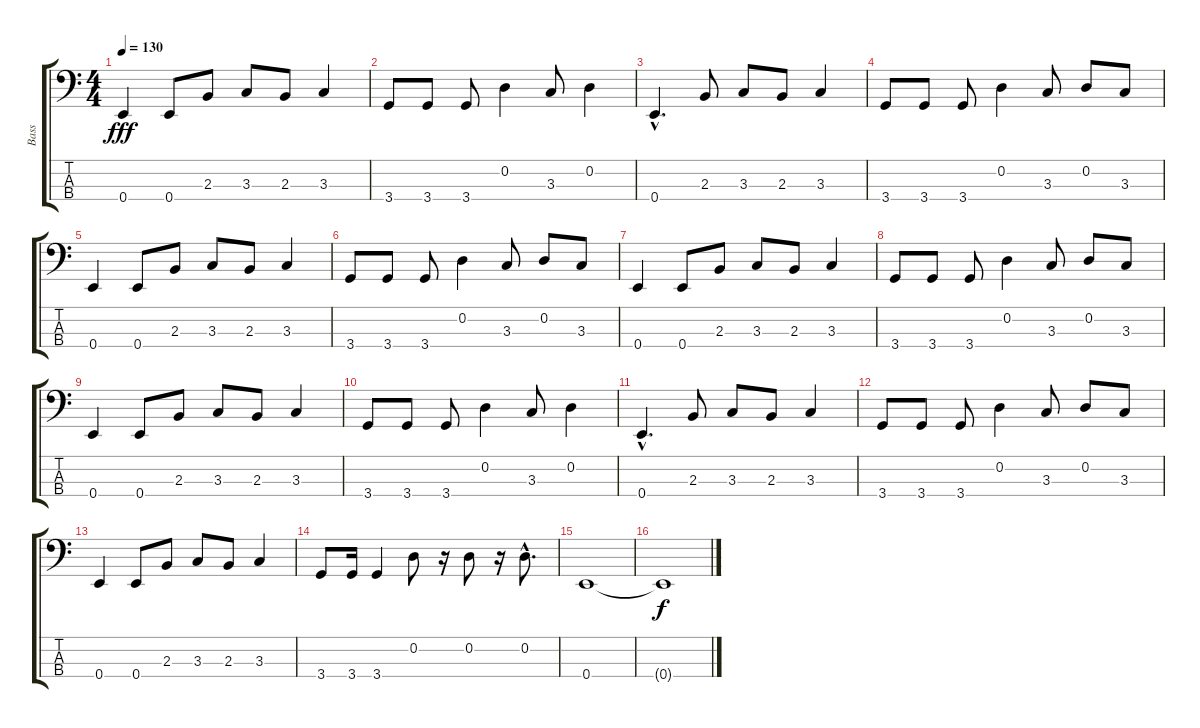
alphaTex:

\track ("Bass" "Bass") {instrument electricbassfinger}
\staff {score tabs}
\tuning (G2 D2 A1 E1) {hide}
\ts (4 4)
\tempo 130
\clef f4
\ks c
0.4.4{dy fff} 0.4.8 2.3.8 3.3.8 2.3.8 3.3.4 |
3.4.8 3.4.8 3.4.8 0.2.4 3.3.8 0.2.4 |
0.4{hac}.4{d} 2.3.8 3.3.8 2.3.8 3.3.4 |
3.4.8 3.4.8 3.4.8 0.2.4 3.3.8 0.2.8 3.3.8 |
0.4.4 0.4.8 2.3.8 3.3.8 2.3.8 3.3.4 |
3.4.8 3.4.8 3.4.8 0.2.4 3.3.8 0.2.8 3.3.8 |
0.4.4 0.4.8 2.3.8 3.3.8 2.3.8 3.3.4 |
3.4.8 3.4.8 3.4.8 0.2.4 3.3.8 0.2.8 3.3.8 |
0.4.4 0.4.8 2.3.8 3.3.8 2.3.8 3.3.4 |
3.4.8 3.4.8 3.4.8 0.2.4 3.3.8 0.2.4 |
0.4{hac}.4{d} 2.3.8 3.3.8 2.3.8 3.3.4 |
3.4.8 3.4.8 3.4.8 0.2.4 3.3.8 0.2.8 3.3.8 |
0.4.4 0.4.8 2.3.8 3.3.8 2.3.8 3.3.4 |
3.4.8 3.4.16 3.4.4 0.2.8 r.16 0.2.8 r.16 0.2{hac}.8{d} |
0.4.1 |
0.4{t}.1{dy f}
